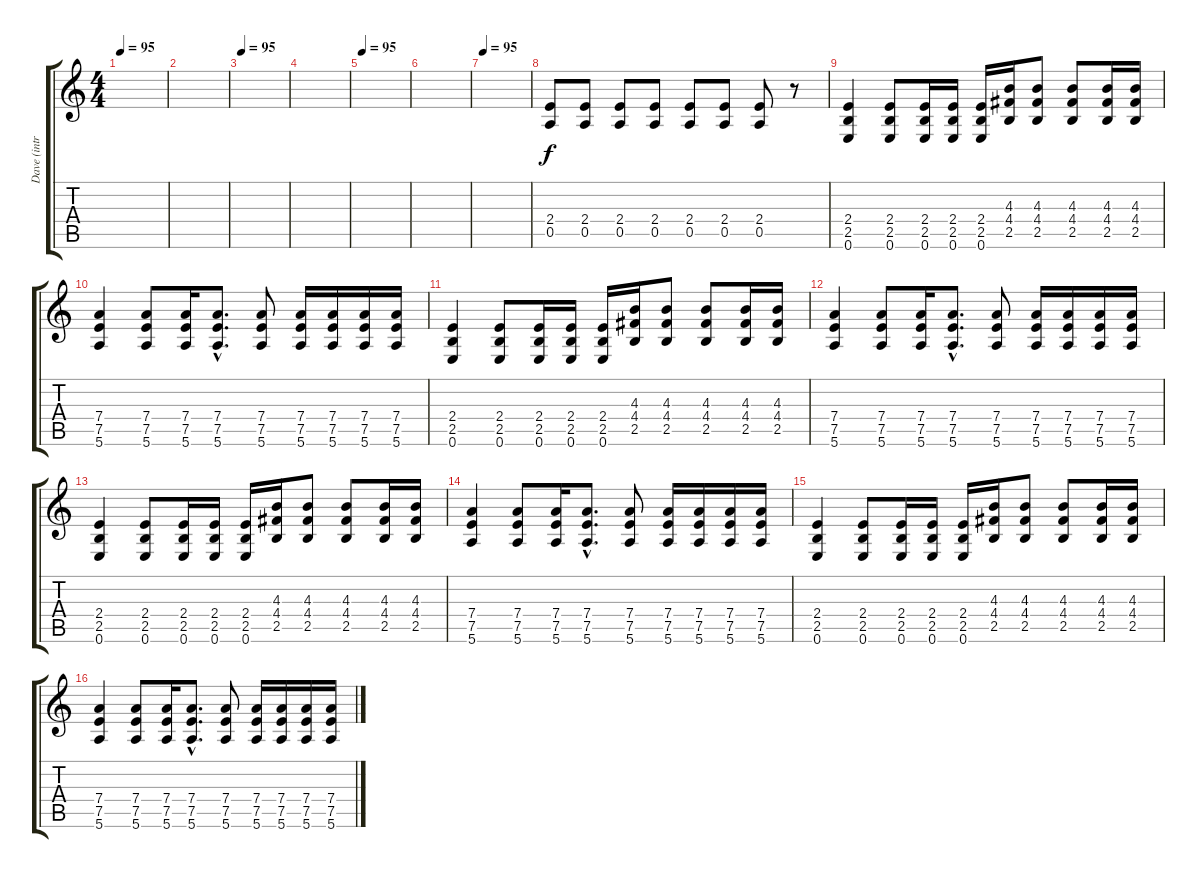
\track ("Dave (intro and effects)" "Dave (intr") {instrument electricguitarclean}
\staff {score tabs}
\tuning (E4 B3 G3 D3 A2 E2) {hide}
\ts (4 4)
\tempo 95
\clef g2
\ks c
|
|
\tempo 95
|
|
\tempo 95
|
|
\tempo 95
|
(2.4 0.5).8 (2.4 0.5).8 (2.4 0.5).8 (2.4 0.5).8 (2.4 0.5).8 (2.4 0.5).8 (2.4 0.5).8 r.8 |
(2.4 2.5 0.6).4 (2.4 2.5 0.6).8 (2.4 2.5 0.6).16 (2.4 2.5 0.6).16 (2.4 2.5 0.6).16 (4.3 4.4 2.5).16 (4.3 4.4 2.5).8 (4.3 4.4 2.5).8 (4.3 4.4 2.5).16 (4.3 4.4 2.5).16 |
(7.4 7.5 5.6).4 (7.4 7.5 5.6).8 (7.4 7.5 5.6).16 (7.4{hac} 7.5{hac} 5.6{hac}).8{d} (7.4 7.5 5.6).8 (7.4 7.5 5.6).16 (7.4 7.5 5.6).16 (7.4 7.5 5.6).16 (7.4 7.5 5.6).16 |
(2.4 2.5 0.6).4 (2.4 2.5 0.6).8 (2.4 2.5 0.6).16 (2.4 2.5 0.6).16 (2.4 2.5 0.6).16 (4.3 4.4 2.5).16 (4.3 4.4 2.5).8 (4.3 4.4 2.5).8 (4.3 4.4 2.5).16 (4.3 4.4 2.5).16 |
(7.4 7.5 5.6).4 (7.4 7.5 5.6).8 (7.4 7.5 5.6).16 (7.4{hac} 7.5{hac} 5.6{hac}).8{d} (7.4 7.5 5.6).8 (7.4 7.5 5.6).16 (7.4 7.5 5.6).16 (7.4 7.5 5.6).16 (7.4 7.5 5.6).16 |
(2.4 2.5 0.6).4 (2.4 2.5 0.6).8 (2.4 2.5 0.6).16 (2.4 2.5 0.6).16 (2.4 2.5 0.6).16 (4.3 4.4 2.5).16 (4.3 4.4 2.5).8 (4.3 4.4 2.5).8 (4.3 4.4 2.5).16 (4.3 4.4 2.5).16 |
(7.4 7.5 5.6).4 (7.4 7.5 5.6).8 (7.4 7.5 5.6).16 (7.4{hac} 7.5{hac} 5.6{hac}).8{d} (7.4 7.5 5.6).8 (7.4 7.5 5.6).16 (7.4 7.5 5.6).16 (7.4 7.5 5.6).16 (7.4 7.5 5.6).16 |
(2.4 2.5 0.6).4 (2.4 2.5 0.6).8 (2.4 2.5 0.6).16 (2.4 2.5 0.6).16 (2.4 2.5 0.6).16 (4.3 4.4 2.5).16 (4.3 4.4 2.5).8 (4.3 4.4 2.5).8 (4.3 4.4 2.5).16 (4.3 4.4 2.5).16 |
(7.4 7.5 5.6).4 (7.4 7.5 5.6).8 (7.4 7.5 5.6).16 (7.4{hac} 7.5{hac} 5.6{hac}).8{d} (7.4 7.5 5.6).8 (7.4 7.5 5.6).16 (7.4 7.5 5.6).16 (7.4 7.5 5.6).16 (7.4 7.5 5.6).16
